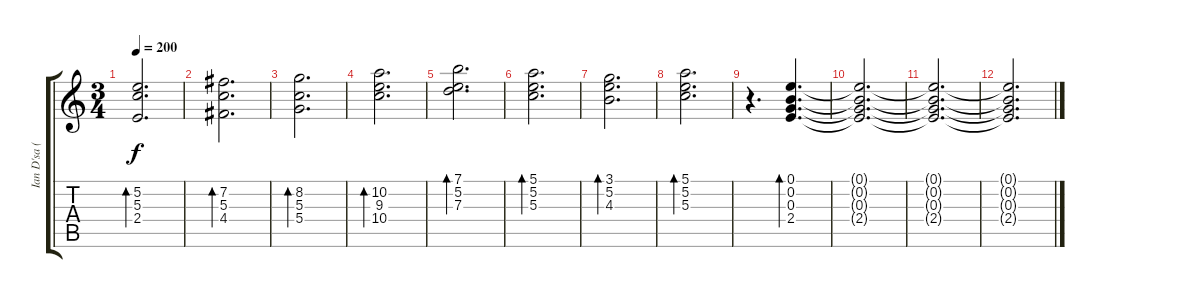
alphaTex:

\track ("Ian D'sa (Clean)" "Ian D'sa (") {instrument electricguitarclean}
\staff {score tabs}
\tuning (E4 B3 G3 D3 A2 Eb2) {hide}
\ts (3 4)
\tempo 200
\clef g2
\ks c
(5.2 5.3 2.4).2{d bd 240 dy f} |
(7.2 5.3 4.4).2{d bd 240} |
(8.2 5.3 5.4).2{d bd 240} |
(10.2 9.3 10.4).2{d bd 240} |
(7.1 5.2 7.3).2{d bd 240} |
(5.1 5.2 5.3).2{d bd 240} |
(3.1 5.2 4.3).2{d bd 240} |
(5.1 5.2 5.3).2{d bd 240} |
r.4{d} (0.1 0.2 0.3 2.4).4{d bd 240} |
(0.1{t} 0.2{t} 0.3{t} 2.4{t}).2{d} |
(0.1{t} 0.2{t} 0.3{t} 2.4{t}).2{d} |
(0.1{t} 0.2{t} 0.3{t} 2.4{t}).2{d}
